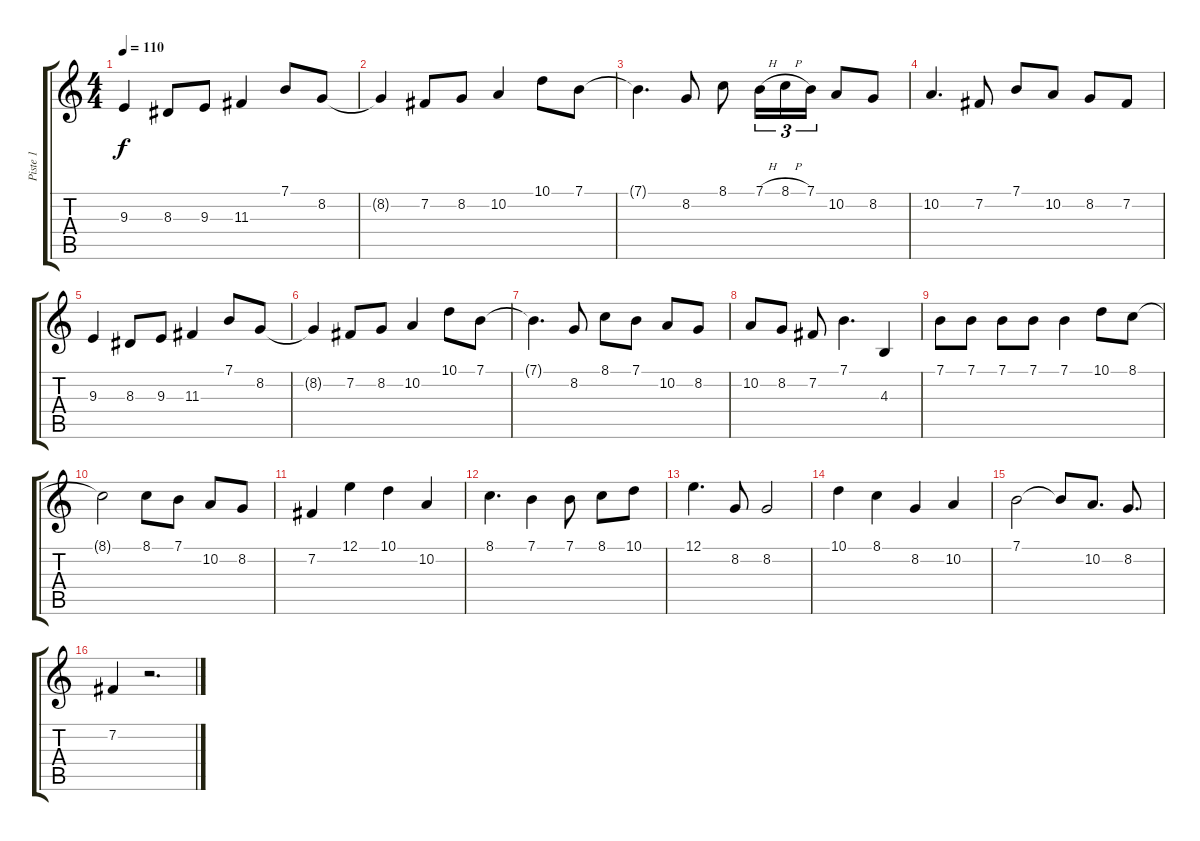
\track ("Piste 1" "Piste 1") {instrument orchestralharp}
\staff {score tabs}
\tuning (E4 B3 G3 D3 A2 E2) {hide}
\ts (4 4)
\tempo 110
\clef g2
\ks c
9.3.4{dy f} 8.3.8 9.3.8 11.3.4 7.1.8 8.2.8 |
8.2{t}.4 7.2.8 8.2.8 10.2.4 10.1.8 7.1.8 |
7.1{t}.4{d} 8.2.8 8.1.8 7.1{h}.16{tu (3 2)} 8.1{h}.16{tu (3 2)} 7.1.16{tu (3 2)} 10.2.8 8.2.8 |
10.2.4{d} 7.2.8 7.1.8 10.2.8 8.2.8 7.2.8 |
9.3.4 8.3.8 9.3.8 11.3.4 7.1.8 8.2.8 |
8.2{t}.4 7.2.8 8.2.8 10.2.4 10.1.8 7.1.8 |
7.1{t}.4{d} 8.2.8 8.1.8 7.1.8 10.2.8 8.2.8 |
10.2.8 8.2.8 7.2.8 7.1.4{d} 4.3.4 |
7.1.8 7.1.8 7.1.8 7.1.8 7.1.4 10.1.8 8.1.8 |
8.1{t}.2 8.1.8 7.1.8 10.2.8 8.2.8 |
7.2.4 12.1.4 10.1.4 10.2.4 |
8.1.4{d} 7.1.4 7.1.8 8.1.8 10.1.8 |
12.1.4{d} 8.2.8 8.2.2 |
10.1.4 8.1.4 8.2.4 10.2.4 |
7.1.2 7.1{t}.8 10.2.8{d} 8.2.8{d} |
7.2.4 r.2{d}
